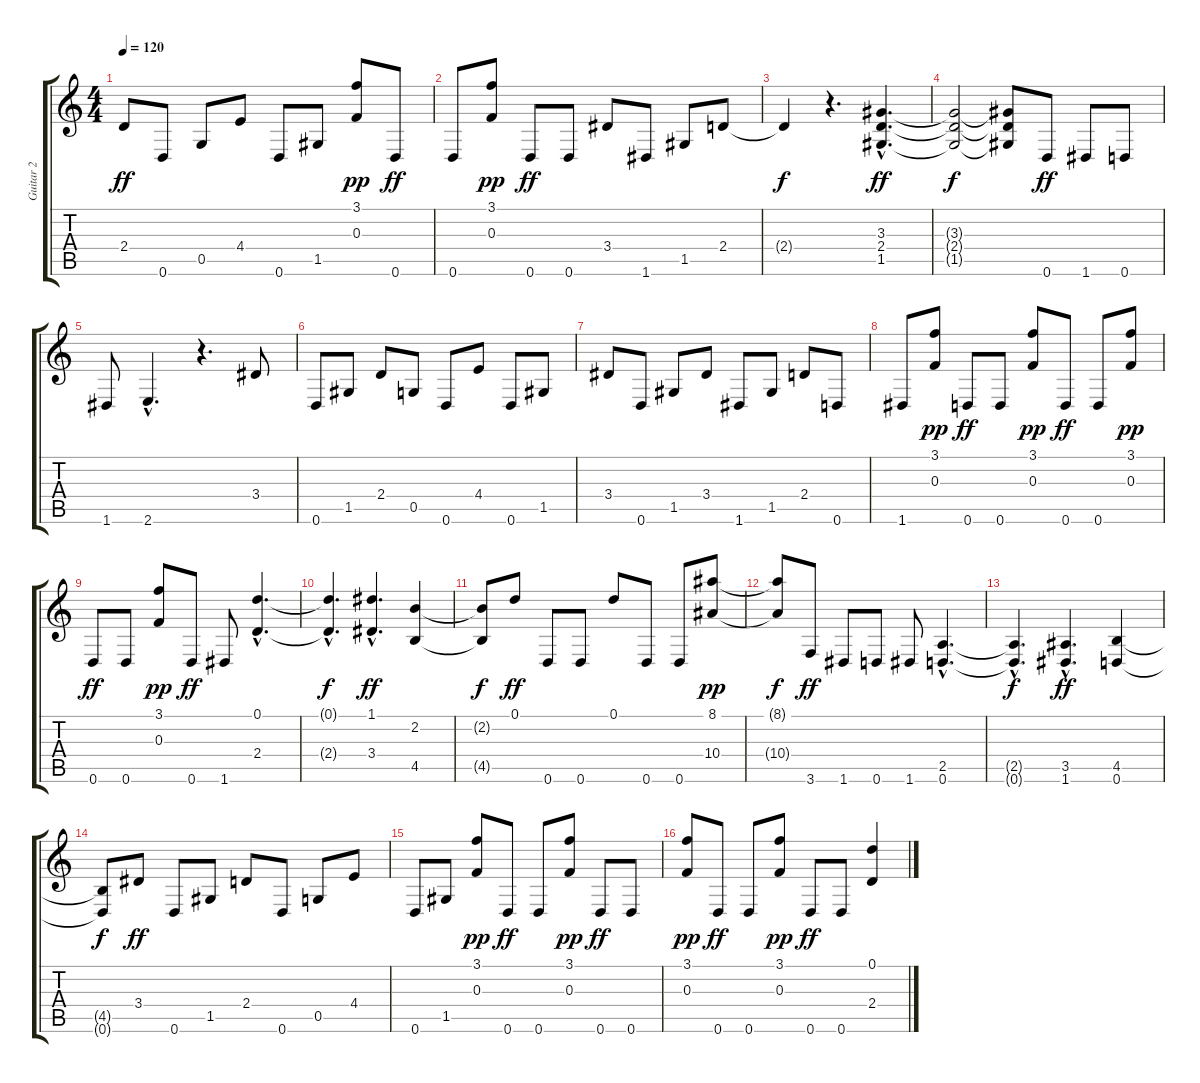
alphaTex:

\track ("Guitar 2" "Guitar 2") {instrument acousticguitarnylon}
\staff {score tabs}
\tuning (D4 A3 F3 C3 G2 D2) {hide}
\ts (4 4)
\tempo 120
\clef g2
\ks c
2.4.8{dy ff} 0.6.8 0.5.8 4.4.8 0.6.8 1.5.8 (3.1 0.3).8{dy pp} 0.6.8{dy ff} |
0.6.8 (3.1 0.3).8{dy pp} 0.6.8{dy ff} 0.6.8 3.4.8 1.6.8 1.5.8 2.4.8 |
2.4{t}.4{dy f} r.4{d} (3.3{hac} 2.4{hac} 1.5{hac}).4{d dy ff} |
(3.3{t} 2.4{t} 1.5{t}).2{dy f} (3.3{t} 2.4{t} 1.5{t}).8 0.6.8{dy ff} 1.6.8 0.6.8 |
1.6.8 2.6{hac}.4{d} r.4{d} 3.4.8 |
0.6.8 1.5.8 2.4.8 0.5.8 0.6.8 4.4.8 0.6.8 1.5.8 |
3.4.8 0.6.8 1.5.8 3.4.8 1.6.8 1.5.8 2.4.8 0.6.8 |
1.6.8 (3.1 0.3).8{dy pp} 0.6.8{dy ff} 0.6.8 (3.1 0.3).8{dy pp} 0.6.8{dy ff} 0.6.8 (3.1 0.3).8{dy pp} |
0.6.8{dy ff} 0.6.8 (3.1 0.3).8{dy pp} 0.6.8{dy ff} 1.6.8 (0.1{hac} 2.4{hac}).4{d} |
(0.1{hac t} 2.4{hac t}).4{d dy f} (1.1{hac} 3.4{hac}).4{d dy ff} (2.2 4.5).4 |
(2.2{t} 4.5{t}).8{dy f} 0.1.8{dy ff} 0.6.8 0.6.8 0.1.8 0.6.8 0.6.8 (8.1 10.4).8{dy pp} |
(8.1{t} 10.4{t}).8{dy f} 3.6.8{dy ff} 1.6.8 0.6.8 1.6.8 (2.5{hac} 0.6{hac}).4{d} |
(2.5{hac t} 0.6{hac t}).4{d dy f} (3.5{hac} 1.6{hac}).4{d dy ff} (4.5 0.6).4 |
(4.5{t} 0.6{t}).8{dy f} 3.4.8{dy ff} 0.6.8 1.5.8 2.4.8 0.6.8 0.5.8 4.4.8 |
0.6.8 1.5.8 (3.1 0.3).8{dy pp} 0.6.8{dy ff} 0.6.8 (3.1 0.3).8{dy pp} 0.6.8{dy ff} 0.6.8 |
(3.1 0.3).8{dy pp} 0.6.8{dy ff} 0.6.8 (3.1 0.3).8{dy pp} 0.6.8{dy ff} 0.6.8 (0.1 2.4).4
